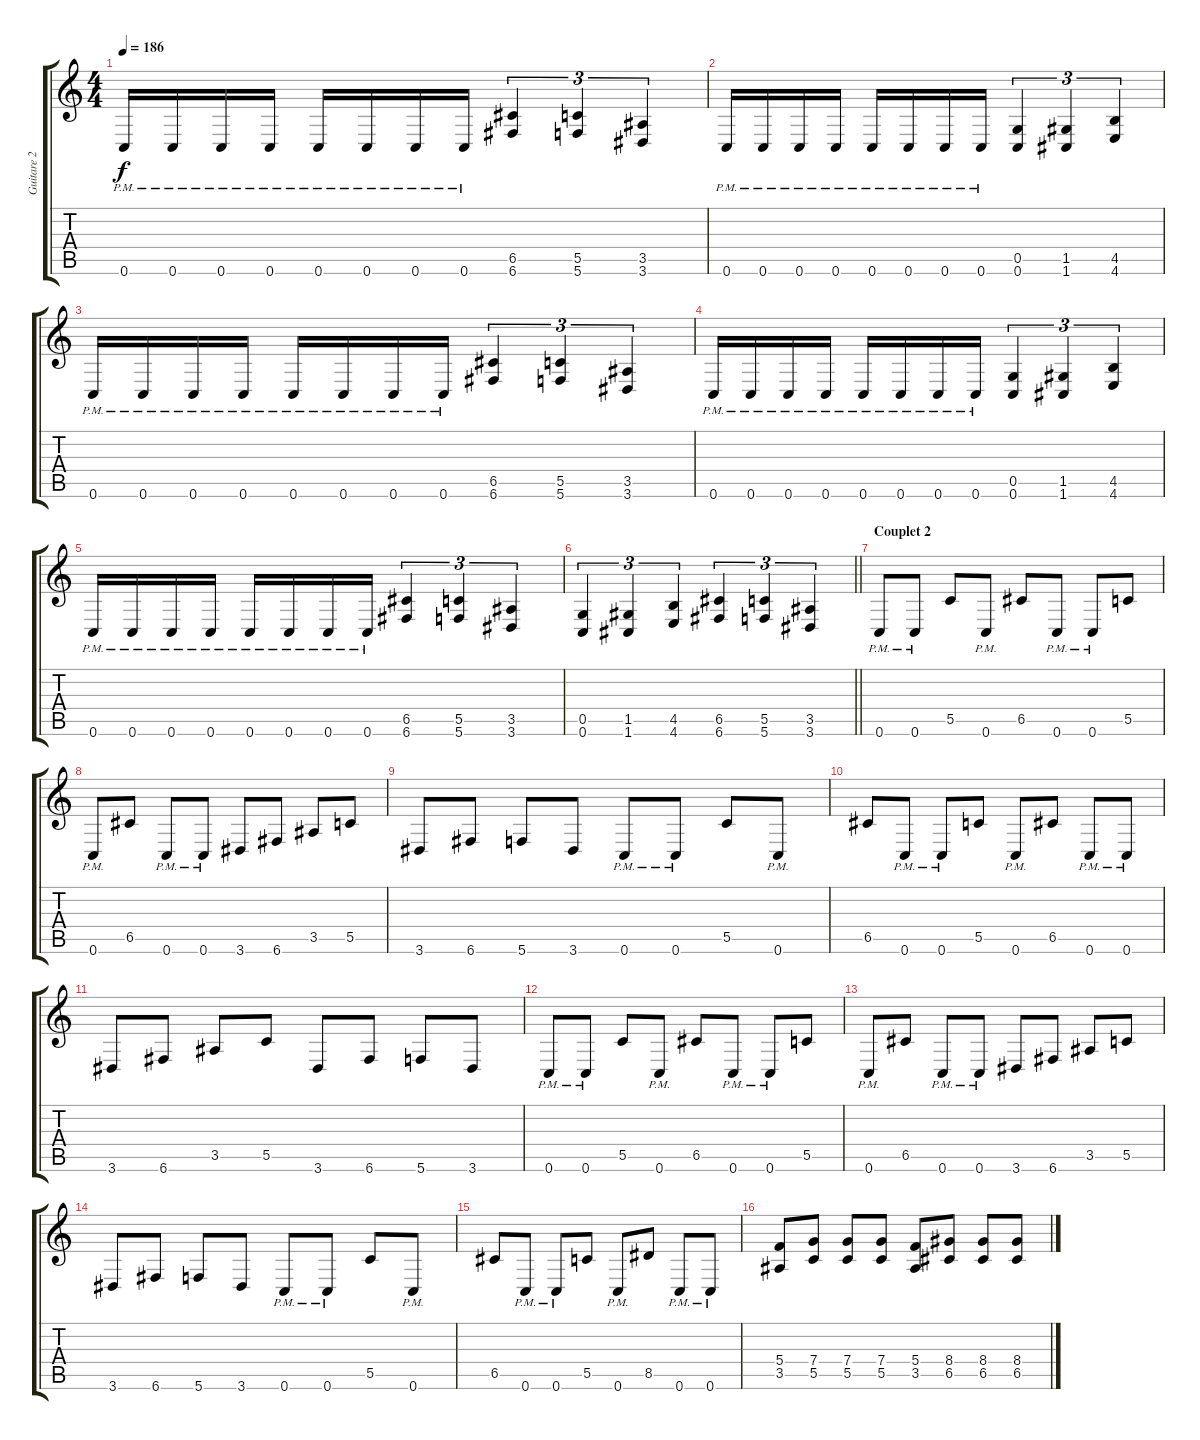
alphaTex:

\track ("Guitare 2" "Guitare 2") {instrument distortionguitar}
\staff {score tabs}
\tuning (D4 A3 F3 C3 G2 C2) {hide}
\ts (4 4)
\tempo 186
\clef g2
\ks c
0.6{pm}.16{dy f} 0.6{pm}.16 0.6{pm}.16 0.6{pm}.16 0.6{pm}.16 0.6{pm}.16 0.6{pm}.16 0.6{pm}.16 (6.5 6.6).4{tu (3 2)} (5.5 5.6).4{tu (3 2)} (3.5 3.6).4{tu (3 2)} |
0.6{pm}.16 0.6{pm}.16 0.6{pm}.16 0.6{pm}.16 0.6{pm}.16 0.6{pm}.16 0.6{pm}.16 0.6{pm}.16 (0.5 0.6).4{tu (3 2)} (1.5 1.6).4{tu (3 2)} (4.5 4.6).4{tu (3 2)} |
0.6{pm}.16 0.6{pm}.16 0.6{pm}.16 0.6{pm}.16 0.6{pm}.16 0.6{pm}.16 0.6{pm}.16 0.6{pm}.16 (6.5 6.6).4{tu (3 2)} (5.5 5.6).4{tu (3 2)} (3.5 3.6).4{tu (3 2)} |
0.6{pm}.16 0.6{pm}.16 0.6{pm}.16 0.6{pm}.16 0.6{pm}.16 0.6{pm}.16 0.6{pm}.16 0.6{pm}.16 (0.5 0.6).4{tu (3 2)} (1.5 1.6).4{tu (3 2)} (4.5 4.6).4{tu (3 2)} |
0.6{pm}.16 0.6{pm}.16 0.6{pm}.16 0.6{pm}.16 0.6{pm}.16 0.6{pm}.16 0.6{pm}.16 0.6{pm}.16 (6.5 6.6).4{tu (3 2)} (5.5 5.6).4{tu (3 2)} (3.5 3.6).4{tu (3 2)} |
\barLineRight lightlight
(0.5 0.6).4{tu (3 2)} (1.5 1.6).4{tu (3 2)} (4.5 4.6).4{tu (3 2)} (6.5 6.6).4{tu (3 2)} (5.5 5.6).4{tu (3 2)} (3.5 3.6).4{tu (3 2)} |
\section ("" "Couplet 2")
0.6{pm}.8 0.6{pm}.8 5.5.8 0.6{pm}.8 6.5.8 0.6{pm}.8 0.6{pm}.8 5.5.8 |
0.6{pm}.8 6.5.8 0.6{pm}.8 0.6{pm}.8 3.6.8 6.6.8 3.5.8 5.5.8 |
3.6.8 6.6.8 5.6.8 3.6.8 0.6{pm}.8 0.6{pm}.8 5.5.8 0.6{pm}.8 |
6.5.8 0.6{pm}.8 0.6{pm}.8 5.5.8 0.6{pm}.8 6.5.8 0.6{pm}.8 0.6{pm}.8 |
3.6.8 6.6.8 3.5.8 5.5.8 3.6.8 6.6.8 5.6.8 3.6.8 |
0.6{pm}.8 0.6{pm}.8 5.5.8 0.6{pm}.8 6.5.8 0.6{pm}.8 0.6{pm}.8 5.5.8 |
0.6{pm}.8 6.5.8 0.6{pm}.8 0.6{pm}.8 3.6.8 6.6.8 3.5.8 5.5.8 |
3.6.8 6.6.8 5.6.8 3.6.8 0.6{pm}.8 0.6{pm}.8 5.5.8 0.6{pm}.8 |
6.5.8 0.6{pm}.8 0.6{pm}.8 5.5.8 0.6{pm}.8 8.5.8 0.6{pm}.8 0.6{pm}.8 |
(5.4 3.5).8 (7.4 5.5).8 (7.4 5.5).8 (7.4 5.5).8 (5.4 3.5).8 (8.4 6.5).8 (8.4 6.5).8 (8.4 6.5).8
